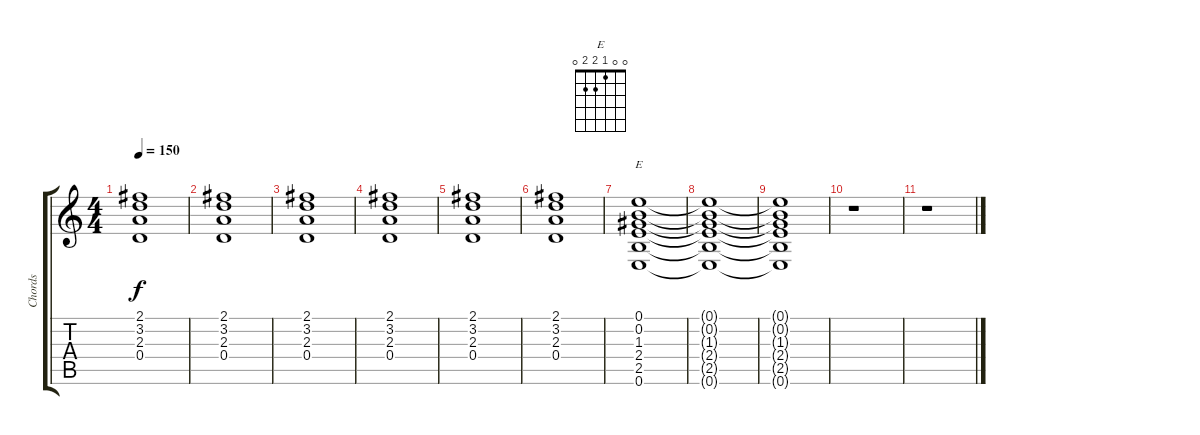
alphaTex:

\track ("Chords" "Chords") {instrument acousticguitarnylon}
\staff {score tabs}
\tuning (E4 B3 G3 D3 A2 E2) {hide}
\chord ("E" 0 0 1 2 2 0)
\ts (4 4)
\tempo 150
\clef g2
\ks c
(2.1 3.2 2.3 0.4).1{dy f} |
(2.1 3.2 2.3 0.4).1 |
(2.1 3.2 2.3 0.4).1 |
(2.1 3.2 2.3 0.4).1 |
(2.1 3.2 2.3 0.4).1 |
(2.1 3.2 2.3 0.4).1 |
(0.1 0.2 1.3 2.4 2.5 0.6).1{ch "E"} |
(0.1{t} 0.2{t} 1.3{t} 2.4{t} 2.5{t} 0.6{t}).1 |
(0.1{t} 0.2{t} 1.3{t} 2.4{t} 2.5{t} 0.6{t}).1 |
r.1 |
r.1
